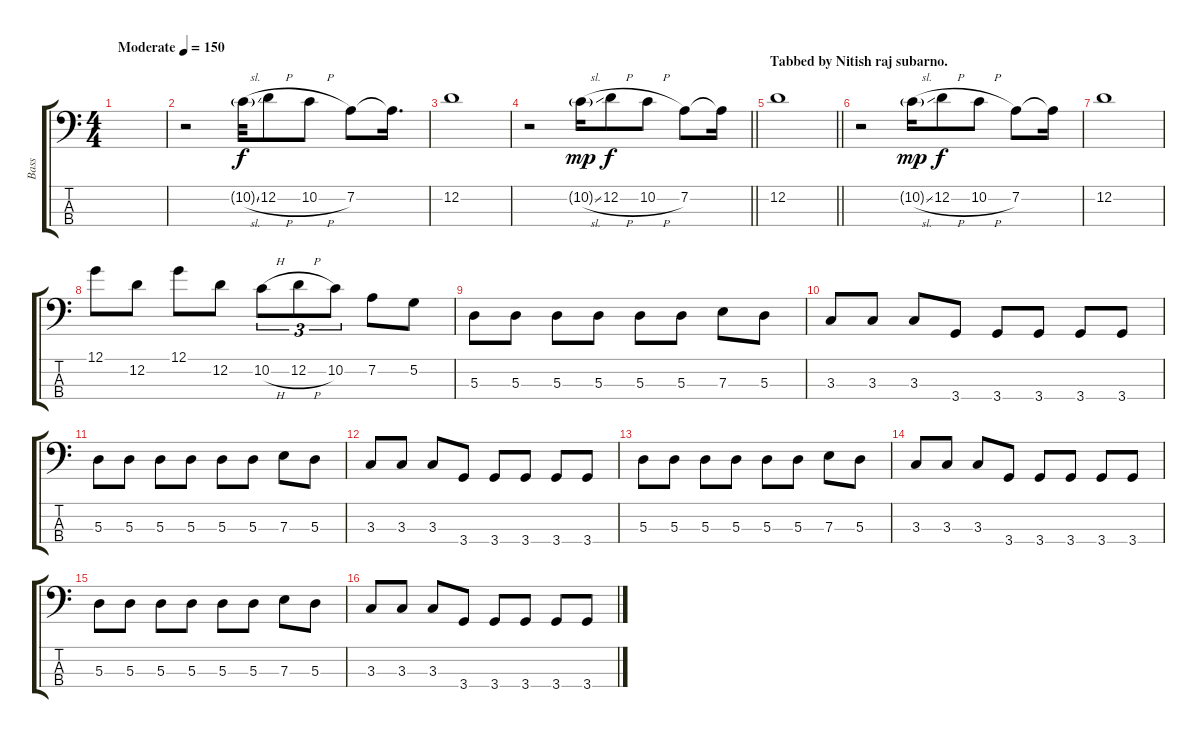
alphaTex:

\track ("Bass" "Bass") {instrument electricbassfinger}
\staff {score tabs}
\tuning (G2 D2 A1 E1) {hide}
\ts (4 4)
\tempo (150 "Moderate")
\clef f4
\ks c
|
r.2 10.2{sl g}.32 12.2{h}.8{dy f} 10.2{h}.8 7.2.8 7.2{t}.16{d} |
12.2.1 |
\barLineRight lightlight
r.2 10.2{sl g}.16{dy mp} 12.2{h}.8{dy f} 10.2{h}.8 7.2.8 7.2{t}.16 |
\section ("" "Tabbed by Nitish raj subarno.")
\barLineRight lightlight
12.2.1 |
\section ("" "")
r.2 10.2{sl g}.16{dy mp} 12.2{h}.8{dy f} 10.2{h}.8 7.2.8 7.2{t}.16 |
12.2.1 |
12.1.8 12.2.8 12.1.8 12.2.8 10.2{h}.8{tu (3 2)} 12.2{h}.8{tu (3 2)} 10.2.8{tu (3 2)} 7.2.8 5.2.8 |
5.3.8 5.3.8 5.3.8 5.3.8 5.3.8 5.3.8 7.3.8 5.3.8 |
3.3.8 3.3.8 3.3.8 3.4.8 3.4.8 3.4.8 3.4.8 3.4.8 |
5.3.8 5.3.8 5.3.8 5.3.8 5.3.8 5.3.8 7.3.8 5.3.8 |
3.3.8 3.3.8 3.3.8 3.4.8 3.4.8 3.4.8 3.4.8 3.4.8 |
5.3.8 5.3.8 5.3.8 5.3.8 5.3.8 5.3.8 7.3.8 5.3.8 |
3.3.8 3.3.8 3.3.8 3.4.8 3.4.8 3.4.8 3.4.8 3.4.8 |
5.3.8 5.3.8 5.3.8 5.3.8 5.3.8 5.3.8 7.3.8 5.3.8 |
3.3.8 3.3.8 3.3.8 3.4.8 3.4.8 3.4.8 3.4.8 3.4.8
